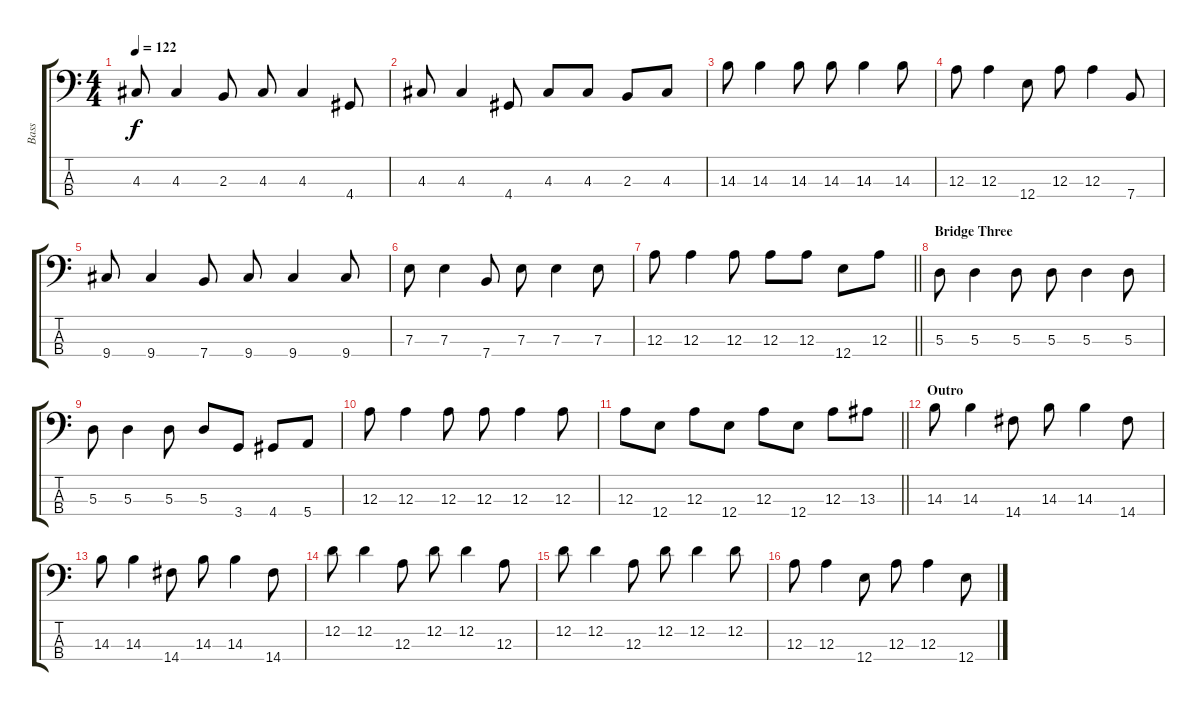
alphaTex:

\track ("Bass" "Bass") {instrument electricbassfinger}
\staff {score tabs}
\tuning (G2 D2 A1 E1) {hide}
\ts (4 4)
\tempo 122
\clef f4
\ks c
4.3.8{dy f} 4.3.4 2.3.8 4.3.8 4.3.4 4.4.8 |
4.3.8 4.3.4 4.4.8 4.3.8 4.3.8 2.3.8 4.3.8 |
14.3.8 14.3.4 14.3.8 14.3.8 14.3.4 14.3.8 |
12.3.8 12.3.4 12.4.8 12.3.8 12.3.4 7.4.8 |
9.4.8 9.4.4 7.4.8 9.4.8 9.4.4 9.4.8 |
7.3.8 7.3.4 7.4.8 7.3.8 7.3.4 7.3.8 |
\barLineRight lightlight
12.3.8 12.3.4 12.3.8 12.3.8 12.3.8 12.4.8 12.3.8 |
\section ("" "Bridge Three")
5.3.8 5.3.4 5.3.8 5.3.8 5.3.4 5.3.8 |
5.3.8 5.3.4 5.3.8 5.3.8 3.4.8 4.4.8 5.4.8 |
12.3.8 12.3.4 12.3.8 12.3.8 12.3.4 12.3.8 |
\barLineRight lightlight
12.3.8 12.4.8 12.3.8 12.4.8 12.3.8 12.4.8 12.3.8 13.3.8 |
\section ("" "Outro")
14.3.8 14.3.4 14.4.8 14.3.8 14.3.4 14.4.8 |
14.3.8 14.3.4 14.4.8 14.3.8 14.3.4 14.4.8 |
12.2.8 12.2.4 12.3.8 12.2.8 12.2.4 12.3.8 |
12.2.8 12.2.4 12.3.8 12.2.8 12.2.4 12.2.8 |
12.3.8 12.3.4 12.4.8 12.3.8 12.3.4 12.4.8
